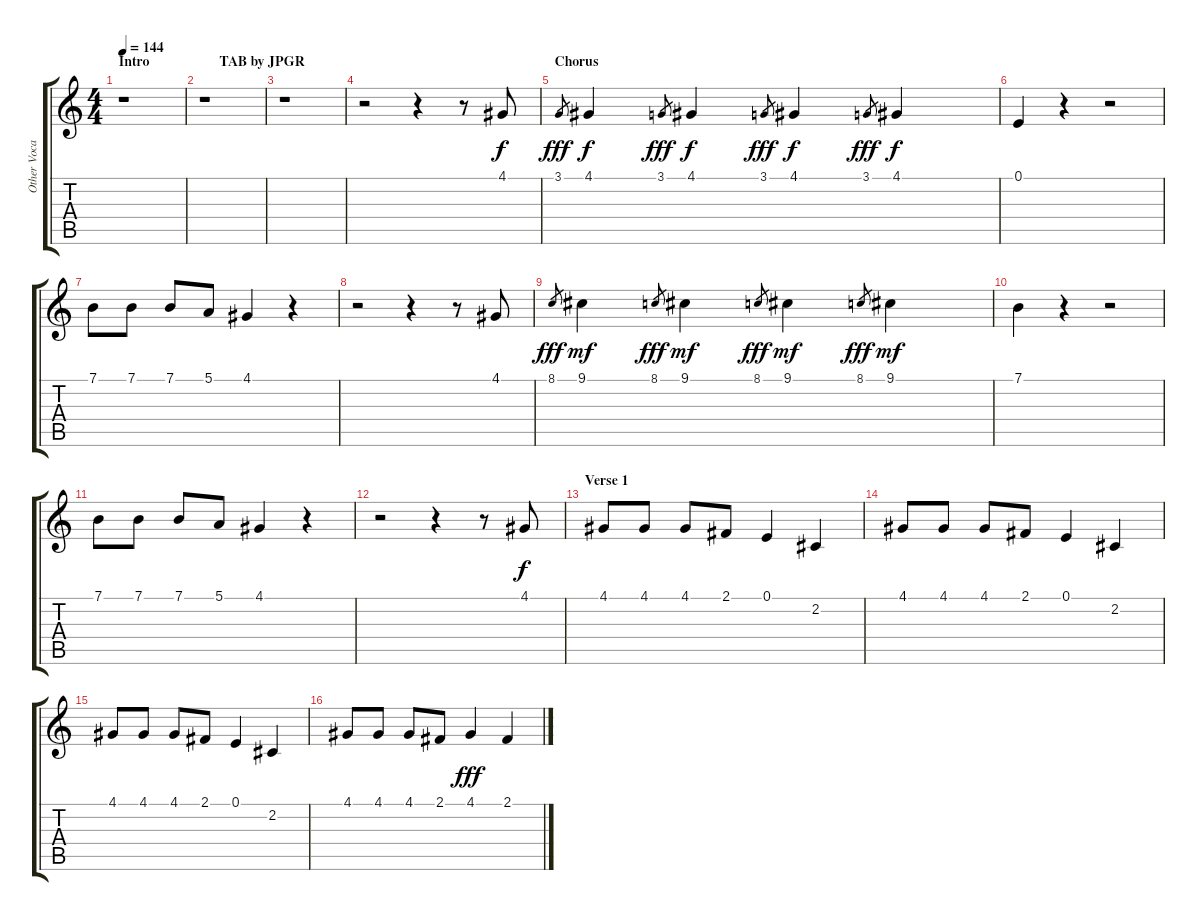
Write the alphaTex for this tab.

\track ("Other Vocals" "Other Voca") {instrument altosax}
\staff {score tabs}
\tuning (E4 B3 G3 D3 A2 E2) {hide}
\ts (4 4)
\section ("" "Intro                    TAB by JPGR")
\tempo 144
\clef g2
\ks c
r.1{dy f instrument altosax} |
r.1 |
r.1 |
r.2 r.4 r.8 4.1.8{txt " "} |
\section ("" "Chorus")
3.1.8{gr dy fff} 4.1.4{txt " " dy f} 3.1.8{gr dy fff} 4.1.4{dy f} 3.1.8{gr dy fff} 4.1.4{dy f} 3.1.8{gr dy fff} 4.1.4{dy f} |
0.1.4{txt " "} r.4 r.2 |
7.1.8{txt " "} 7.1.8 7.1.8 5.1.8 4.1.4{txt " "} r.4 |
r.2 r.4 r.8 4.1.8 |
8.1.8{gr dy fff} 9.1.4{dy mf} 8.1.8{gr dy fff} 9.1.4{dy mf} 8.1.8{gr dy fff} 9.1.4{dy mf} 8.1.8{gr dy fff} 9.1.4{dy mf} |
7.1.4 r.4 r.2 |
7.1.8 7.1.8 7.1.8 5.1.8 4.1.4 r.4 |
r.2 r.4 r.8 4.1.8{dy f} |
\section ("" "Verse 1")
4.1.8 4.1.8 4.1.8 2.1.8 0.1.4 2.2.4 |
4.1.8 4.1.8 4.1.8 2.1.8 0.1.4 2.2.4 |
4.1.8 4.1.8 4.1.8 2.1.8 0.1.4 2.2.4 |
4.1.8 4.1.8 4.1.8 2.1.8 4.1.4{dy fff} 2.1.4
